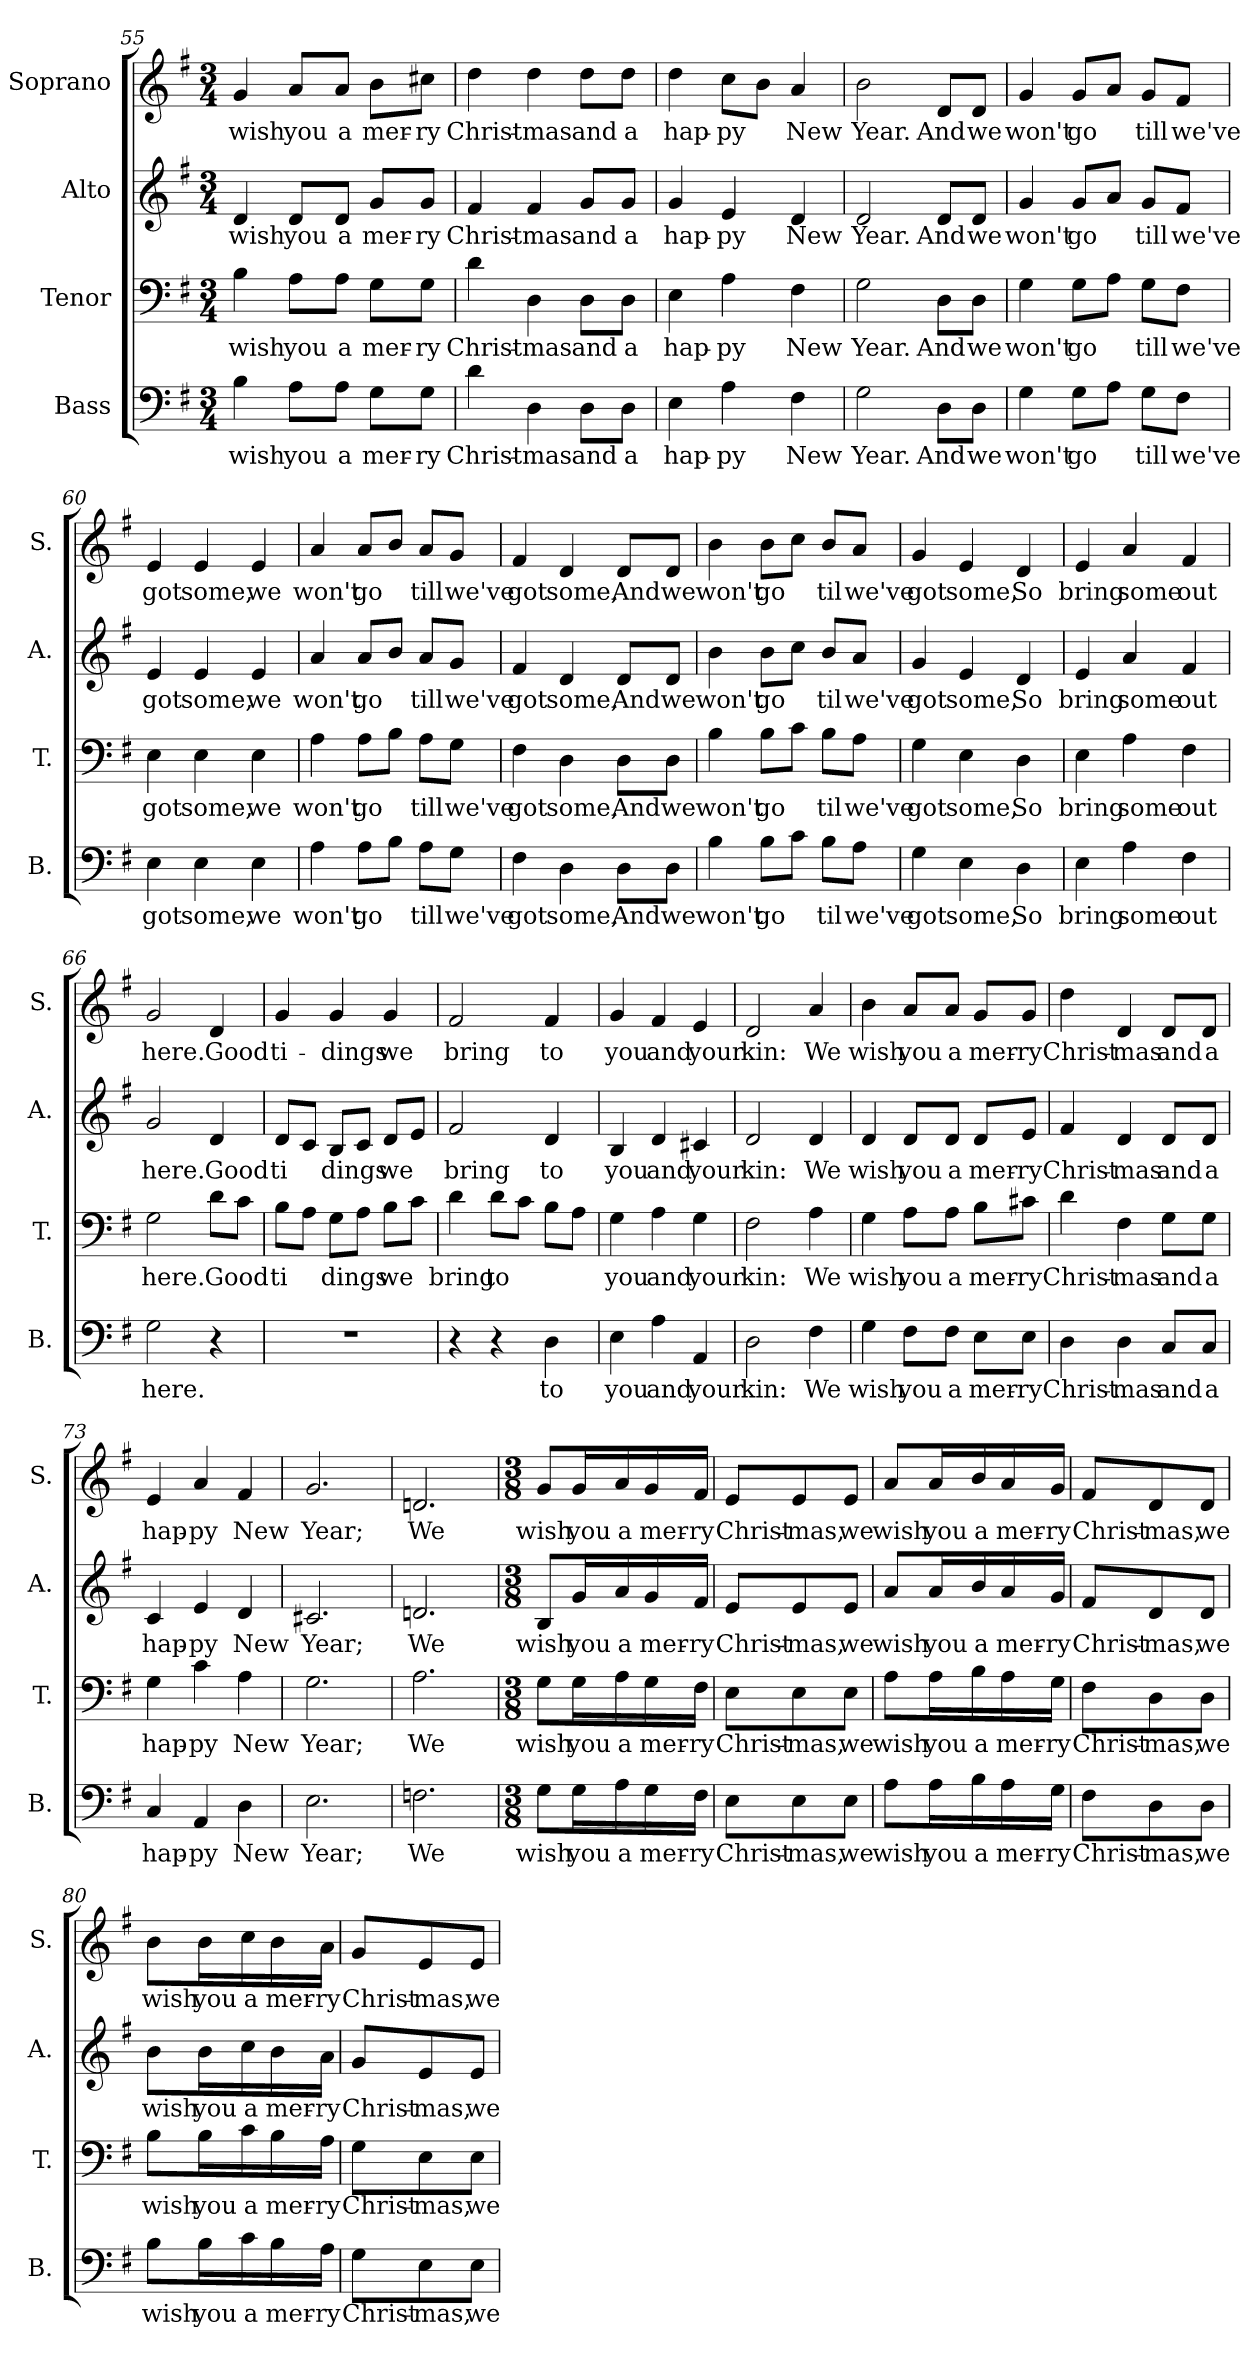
**kern	**text	**kern	**text	**kern	**text	**kern	**text
*part4	*part4	*part3	*part3	*part2	*part2	*part1	*part1
*staff4	*staff4	*staff3	*staff3	*staff2	*staff2	*staff1	*staff1
*I"Bass	*	*I"Tenor	*	*I"Alto	*	*I"Soprano	*
*I'B.	*	*I'T.	*	*I'A.	*	*I'S.	*
!!LO:LB:g=z
*clefF4	*	*clefF4	*	*clefG2	*	*clefG2	*
*k[f#]	*	*k[f#]	*	*k[f#]	*	*k[f#]	*
*M3/4	*	*M3/4	*	*M3/4	*	*M3/4	*
=55	=55	=55	=55	=55	=55	=55	=55
!	!LO:LY:b	!	!LO:LY:b	!	!LO:LY:b	!	!LO:LY:b
4B\	wish	4B\	wish	4d/	wish	4g/	wish
!	!LO:LY:b	!	!LO:LY:b	!	!LO:LY:b	!	!LO:LY:b
8A\L	you	8A\L	you	8d/L	you	8a/L	you
!	!LO:LY:b	!	!LO:LY:b	!	!LO:LY:b	!	!LO:LY:b
8A\J	a	8A\J	a	8d/J	a	8a/J	a
!	!LO:LY:b	!	!LO:LY:b	!	!LO:LY:b	!	!LO:LY:b
8G\L	mer-	8G\L	mer-	8g/L	mer-	8b\L	mer-
!	!LO:LY:b	!	!LO:LY:b	!	!LO:LY:b	!	!LO:LY:b
8G\J	-ry	8G\J	-ry	8g/J	-ry	8cc#X\J	-ry
=56	=56	=56	=56	=56	=56	=56	=56
!	!LO:LY:b	!	!LO:LY:b	!	!LO:LY:b	!	!LO:LY:b
4d\	Christ-	4d\	Christ-	4f#/	Christ-	4dd\	Christ-
!	!LO:LY:b	!	!LO:LY:b	!	!LO:LY:b	!	!LO:LY:b
4D\	-mas	4D\	-mas	4f#/	-mas	4dd\	-mas
!	!LO:LY:b	!	!LO:LY:b	!	!LO:LY:b	!	!LO:LY:b
8D\L	and	8D\L	and	8g/L	and	8dd\L	and
!	!LO:LY:b	!	!LO:LY:b	!	!LO:LY:b	!	!LO:LY:b
8D\J	a	8D\J	a	8g/J	a	8dd\J	a
=57	=57	=57	=57	=57	=57	=57	=57
!	!LO:LY:b	!	!LO:LY:b	!	!LO:LY:b	!	!LO:LY:b
4E\	hap-	4E\	hap-	4g/	hap-	4dd\	hap-
!	!LO:LY:b	!	!LO:LY:b	!	!LO:LY:b	!	!LO:LY:b
4A\	-py	4A\	-py	4e/	-py	8cc\L	-py
.	.	.	.	.	.	8b\J	.
!	!LO:LY:b	!	!LO:LY:b	!	!LO:LY:b	!	!LO:LY:b
4F#\	New	4F#\	New	4d/	New	4a/	New
=58	=58	=58	=58	=58	=58	=58	=58
!	!LO:LY:b	!	!LO:LY:b	!	!LO:LY:b	!	!LO:LY:b
2G\	Year.	2G\	Year.	2d/	Year.	2b\	Year.
!	!LO:LY:b	!	!LO:LY:b	!	!LO:LY:b	!	!LO:LY:b
8D\L	And	8D\L	And	8d/L	And	8d/L	And
!	!LO:LY:b	!	!LO:LY:b	!	!LO:LY:b	!	!LO:LY:b
8D\J	we	8D\J	we	8d/J	we	8d/J	we
=59	=59	=59	=59	=59	=59	=59	=59
!	!LO:LY:b	!	!LO:LY:b	!	!LO:LY:b	!	!LO:LY:b
4G\	won't	4G\	won't	4g/	won't	4g/	won't
!	!LO:LY:b	!	!LO:LY:b	!	!LO:LY:b	!	!LO:LY:b
8G\L	go	8G\L	go	8g/L	go	8g/L	go
8A\J	.	8A\J	.	8a/J	.	8a/J	.
!	!LO:LY:b	!	!LO:LY:b	!	!LO:LY:b	!	!LO:LY:b
8G\L	till	8G\L	till	8g/L	till	8g/L	till
!	!LO:LY:b	!	!LO:LY:b	!	!LO:LY:b	!	!LO:LY:b
8F#\J	we've	8F#\J	we've	8f#/J	we've	8f#/J	we've
=60	=60	=60	=60	=60	=60	=60	=60
!	!LO:LY:b	!	!LO:LY:b	!	!LO:LY:b	!	!LO:LY:b
4E\	got	4E\	got	4e/	got	4e/	got
!	!LO:LY:b	!	!LO:LY:b	!	!LO:LY:b	!	!LO:LY:b
4E\	some,	4E\	some,	4e/	some,	4e/	some,
!	!LO:LY:b	!	!LO:LY:b	!	!LO:LY:b	!	!LO:LY:b
4E\	we	4E\	we	4e/	we	4e/	we
!!LO:PB:g=z
=61	=61	=61	=61	=61	=61	=61	=61
!	!LO:LY:b	!	!LO:LY:b	!	!LO:LY:b	!	!LO:LY:b
4A\	won't	4A\	won't	4a/	won't	4a/	won't
!	!LO:LY:b	!	!LO:LY:b	!	!LO:LY:b	!	!LO:LY:b
8A\L	go	8A\L	go	8a/L	go	8a/L	go
8B\J	.	8B\J	.	8b/J	.	8b/J	.
!	!LO:LY:b	!	!LO:LY:b	!	!LO:LY:b	!	!LO:LY:b
8A\L	till	8A\L	till	8a/L	till	8a/L	till
!	!LO:LY:b	!	!LO:LY:b	!	!LO:LY:b	!	!LO:LY:b
8G\J	we've	8G\J	we've	8g/J	we've	8g/J	we've
=62	=62	=62	=62	=62	=62	=62	=62
!	!LO:LY:b	!	!LO:LY:b	!	!LO:LY:b	!	!LO:LY:b
4F#\	got	4F#\	got	4f#/	got	4f#/	got
!	!LO:LY:b	!	!LO:LY:b	!	!LO:LY:b	!	!LO:LY:b
4D\	some,	4D\	some,	4d/	some,	4d/	some,
!	!LO:LY:b	!	!LO:LY:b	!	!LO:LY:b	!	!LO:LY:b
8D\L	And	8D\L	And	8d/L	And	8d/L	And
!	!LO:LY:b	!	!LO:LY:b	!	!LO:LY:b	!	!LO:LY:b
8D\J	we	8D\J	we	8d/J	we	8d/J	we
=63	=63	=63	=63	=63	=63	=63	=63
!	!LO:LY:b	!	!LO:LY:b	!	!LO:LY:b	!	!LO:LY:b
4B\	won't	4B\	won't	4b\	won't	4b\	won't
!	!LO:LY:b	!	!LO:LY:b	!	!LO:LY:b	!	!LO:LY:b
8B\L	go	8B\L	go	8b\L	go	8b\L	go
8c\J	.	8c\J	.	8cc\J	.	8cc\J	.
!	!LO:LY:b	!	!LO:LY:b	!	!LO:LY:b	!	!LO:LY:b
8B\L	til	8B\L	til	8b/L	til	8b/L	til
!	!LO:LY:b	!	!LO:LY:b	!	!LO:LY:b	!	!LO:LY:b
8A\J	we've	8A\J	we've	8a/J	we've	8a/J	we've
=64	=64	=64	=64	=64	=64	=64	=64
!	!LO:LY:b	!	!LO:LY:b	!	!LO:LY:b	!	!LO:LY:b
4G\	got	4G\	got	4g/	got	4g/	got
!	!LO:LY:b	!	!LO:LY:b	!	!LO:LY:b	!	!LO:LY:b
4E\	some,	4E\	some,	4e/	some,	4e/	some,
!	!LO:LY:b	!	!LO:LY:b	!	!LO:LY:b	!	!LO:LY:b
4D\	So	4D\	So	4d/	So	4d/	So
=65	=65	=65	=65	=65	=65	=65	=65
!	!LO:LY:b	!	!LO:LY:b	!	!LO:LY:b	!	!LO:LY:b
4E\	bring	4E\	bring	4e/	bring	4e/	bring
!	!LO:LY:b	!	!LO:LY:b	!	!LO:LY:b	!	!LO:LY:b
4A\	some	4A\	some	4a/	some	4a/	some
!	!LO:LY:b	!	!LO:LY:b	!	!LO:LY:b	!	!LO:LY:b
4F#\	out	4F#\	out	4f#/	out	4f#/	out
!!LO:LB:g=z
=66	=66	=66	=66	=66	=66	=66	=66
!	!LO:LY:b	!	!LO:LY:b	!	!LO:LY:b	!	!LO:LY:b
2G\	here.	2G\	here.	2g/	here.	2g/	here.
!	!	!	!LO:LY:b	!	!LO:LY:b	!	!LO:LY:b
4r	.	8d\L	Good	4d/	Good	4d/	Good
.	.	8c\J	.	.	.	.	.
=67	=67	=67	=67	=67	=67	=67	=67
!	!	!	!LO:LY:b	!	!LO:LY:b	!	!LO:LY:b
2.r	.	8B\L	ti	8d/L	ti	4g/	ti-
.	.	8A\J	.	8c/J	.	.	.
!	!	!	!LO:LY:b	!	!LO:LY:b	!	!LO:LY:b
.	.	8G\L	dings	8B/L	dings	4g/	-dings
.	.	8A\J	.	8c/J	.	.	.
!	!	!	!LO:LY:b	!	!LO:LY:b	!	!LO:LY:b
.	.	8B\L	we	8d/L	we	4g/	we
.	.	8c\J	.	8e/J	.	.	.
=68	=68	=68	=68	=68	=68	=68	=68
!	!	!	!LO:LY:b	!	!LO:LY:b	!	!LO:LY:b
4r	.	4d\	bring	2f#/	bring	2f#/	bring
!	!	!	!LO:LY:b	!	!	!	!
4r	.	8d\L	to	.	.	.	.
.	.	8c\J	.	.	.	.	.
!	!LO:LY:b	!	!	!	!LO:LY:b	!	!LO:LY:b
4D\	to	8B\L	.	4d/	to	4f#/	to
.	.	8A\J	.	.	.	.	.
=69	=69	=69	=69	=69	=69	=69	=69
!	!LO:LY:b	!	!LO:LY:b	!	!LO:LY:b	!	!LO:LY:b
4E\	you	4G\	you	4B/	you	4g/	you
!	!LO:LY:b	!	!LO:LY:b	!	!LO:LY:b	!	!LO:LY:b
4A\	and	4A\	and	4d/	and	4f#/	and
!	!LO:LY:b	!	!LO:LY:b	!	!LO:LY:b	!	!LO:LY:b
4AA/	your	4G\	your	4c#X/	your	4e/	your
=70	=70	=70	=70	=70	=70	=70	=70
!	!LO:LY:b	!	!LO:LY:b	!	!LO:LY:b	!	!LO:LY:b
2D\	kin:	2F#\	kin:	2d/	kin:	2d/	kin:
!	!LO:LY:b	!	!LO:LY:b	!	!LO:LY:b	!	!LO:LY:b
4F#\	We	4A\	We	4d/	We	4a/	We
=71	=71	=71	=71	=71	=71	=71	=71
!	!LO:LY:b	!	!LO:LY:b	!	!LO:LY:b	!	!LO:LY:b
4G\	wish	4G\	wish	4d/	wish	4b\	wish
!	!LO:LY:b	!	!LO:LY:b	!	!LO:LY:b	!	!LO:LY:b
8F#\L	you	8A\L	you	8d/L	you	8a/L	you
!	!LO:LY:b	!	!LO:LY:b	!	!LO:LY:b	!	!LO:LY:b
8F#\J	a	8A\J	a	8d/J	a	8a/J	a
!	!LO:LY:b	!	!LO:LY:b	!	!LO:LY:b	!	!LO:LY:b
8E\L	mer-	8B\L	mer-	8d/L	mer-	8g/L	mer-
!	!LO:LY:b	!	!LO:LY:b	!	!LO:LY:b	!	!LO:LY:b
8E\J	-ry	8c#X\J	-ry	8e/J	-ry	8g/J	-ry
!!LO:PB:g=z
=72	=72	=72	=72	=72	=72	=72	=72
!	!LO:LY:b	!	!LO:LY:b	!	!LO:LY:b	!	!LO:LY:b
4D\	Christ-	4d\	Christ-	4f#/	Christ-	4dd\	Christ-
!	!LO:LY:b	!	!LO:LY:b	!	!LO:LY:b	!	!LO:LY:b
4D\	-mas	4F#\	-mas	4d/	-mas	4d/	-mas
!	!LO:LY:b	!	!LO:LY:b	!	!LO:LY:b	!	!LO:LY:b
8C/L	and	8G\L	and	8d/L	and	8d/L	and
!	!LO:LY:b	!	!LO:LY:b	!	!LO:LY:b	!	!LO:LY:b
8C/J	a	8G\J	a	8d/J	a	8d/J	a
=73	=73	=73	=73	=73	=73	=73	=73
!	!LO:LY:b	!	!LO:LY:b	!	!LO:LY:b	!	!LO:LY:b
4C/	hap-	4G\	hap-	4c/	hap-	4e/	hap-
!	!LO:LY:b	!	!LO:LY:b	!	!LO:LY:b	!	!LO:LY:b
4AA/	-py	4c\	-py	4e/	-py	4a/	-py
!	!LO:LY:b	!	!LO:LY:b	!	!LO:LY:b	!	!LO:LY:b
4D\	New	4A\	New	4d/	New	4f#/	New
=74	=74	=74	=74	=74	=74	=74	=74
!	!LO:LY:b	!	!LO:LY:b	!	!LO:LY:b	!	!LO:LY:b
2.E\	Year;	2.G\	Year;	2.c#X/	Year;	2.g/	Year;
=75	=75	=75	=75	=75	=75	=75	=75
!	!LO:LY:b	!	!LO:LY:b	!	!LO:LY:b	!	!LO:LY:b
2.Fn\	We	2.A\	We	2.dn/	We	2.dn/	We
=76	=76	=76	=76	=76	=76	=76	=76
*M3/8	*	*M3/8	*	*M3/8	*	*M3/8	*
!	!LO:LY:b	!	!LO:LY:b	!	!LO:LY:b	!	!LO:LY:b
8G\L	wish	8G\L	wish	8B/L	wish	8g/L	wish
!	!LO:LY:b	!	!LO:LY:b	!	!LO:LY:b	!	!LO:LY:b
16G\L	you	16G\L	you	16g/L	you	16g/L	you
!	!LO:LY:b	!	!LO:LY:b	!	!LO:LY:b	!	!LO:LY:b
16A\	a	16A\	a	16a/	a	16a/	a
!	!LO:LY:b	!	!LO:LY:b	!	!LO:LY:b	!	!LO:LY:b
16G\	mer-	16G\	mer-	16g/	mer-	16g/	mer-
!	!LO:LY:b	!	!LO:LY:b	!	!LO:LY:b	!	!LO:LY:b
16F#\JJ	-ry	16F#\JJ	-ry	16f#/JJ	-ry	16f#/JJ	-ry
=77	=77	=77	=77	=77	=77	=77	=77
!	!LO:LY:b	!	!LO:LY:b	!	!LO:LY:b	!	!LO:LY:b
8E\L	Christ-	8E\L	Christ-	8e/L	Christ-	8e/L	Christ-
!	!LO:LY:b	!	!LO:LY:b	!	!LO:LY:b	!	!LO:LY:b
8E\	-mas,	8E\	-mas,	8e/	-mas,	8e/	-mas,
!	!LO:LY:b	!	!LO:LY:b	!	!LO:LY:b	!	!LO:LY:b
8E\J	we	8E\J	we	8e/J	we	8e/J	we
=78	=78	=78	=78	=78	=78	=78	=78
!	!LO:LY:b	!	!LO:LY:b	!	!LO:LY:b	!	!LO:LY:b
8A\L	wish	8A\L	wish	8a/L	wish	8a/L	wish
!	!LO:LY:b	!	!LO:LY:b	!	!LO:LY:b	!	!LO:LY:b
16A\L	you	16A\L	you	16a/L	you	16a/L	you
!	!LO:LY:b	!	!LO:LY:b	!	!LO:LY:b	!	!LO:LY:b
16B\	a	16B\	a	16b/	a	16b/	a
!	!LO:LY:b	!	!LO:LY:b	!	!LO:LY:b	!	!LO:LY:b
16A\	mer-	16A\	mer-	16a/	mer-	16a/	mer-
!	!LO:LY:b	!	!LO:LY:b	!	!LO:LY:b	!	!LO:LY:b
16G\JJ	-ry	16G\JJ	-ry	16g/JJ	-ry	16g/JJ	-ry
!!LO:LB:g=z
=79	=79	=79	=79	=79	=79	=79	=79
!	!LO:LY:b	!	!LO:LY:b	!	!LO:LY:b	!	!LO:LY:b
8F#\L	Christ-	8F#\L	Christ-	8f#/L	Christ-	8f#/L	Christ-
!	!LO:LY:b	!	!LO:LY:b	!	!LO:LY:b	!	!LO:LY:b
8D\	-mas,	8D\	-mas,	8d/	-mas,	8d/	-mas,
!	!LO:LY:b	!	!LO:LY:b	!	!LO:LY:b	!	!LO:LY:b
8D\J	we	8D\J	we	8d/J	we	8d/J	we
=80	=80	=80	=80	=80	=80	=80	=80
!	!LO:LY:b	!	!LO:LY:b	!	!LO:LY:b	!	!LO:LY:b
8B\L	wish	8B\L	wish	8b\L	wish	8b\L	wish
!	!LO:LY:b	!	!LO:LY:b	!	!LO:LY:b	!	!LO:LY:b
16B\L	you	16B\L	you	16b\L	you	16b\L	you
!	!LO:LY:b	!	!LO:LY:b	!	!LO:LY:b	!	!LO:LY:b
16c\	a	16c\	a	16cc\	a	16cc\	a
!	!LO:LY:b	!	!LO:LY:b	!	!LO:LY:b	!	!LO:LY:b
16B\	mer-	16B\	mer-	16b\	mer-	16b\	mer-
!	!LO:LY:b	!	!LO:LY:b	!	!LO:LY:b	!	!LO:LY:b
16A\JJ	-ry	16A\JJ	-ry	16a\JJ	-ry	16a\JJ	-ry
=81	=81	=81	=81	=81	=81	=81	=81
!	!LO:LY:b	!	!LO:LY:b	!	!LO:LY:b	!	!LO:LY:b
8G\L	Christ-	8G\L	Christ-	8g/L	Christ-	8g/L	Christ-
!	!LO:LY:b	!	!LO:LY:b	!	!LO:LY:b	!	!LO:LY:b
8E\	-mas,	8E\	-mas,	8e/	-mas,	8e/	-mas,
!	!LO:LY:b	!	!LO:LY:b	!	!LO:LY:b	!	!LO:LY:b
8E\J	we	8E\J	we	8e/J	we	8e/J	we
=	=	=	=	=	=	=	=
*-	*-	*-	*-	*-	*-	*-	*-
